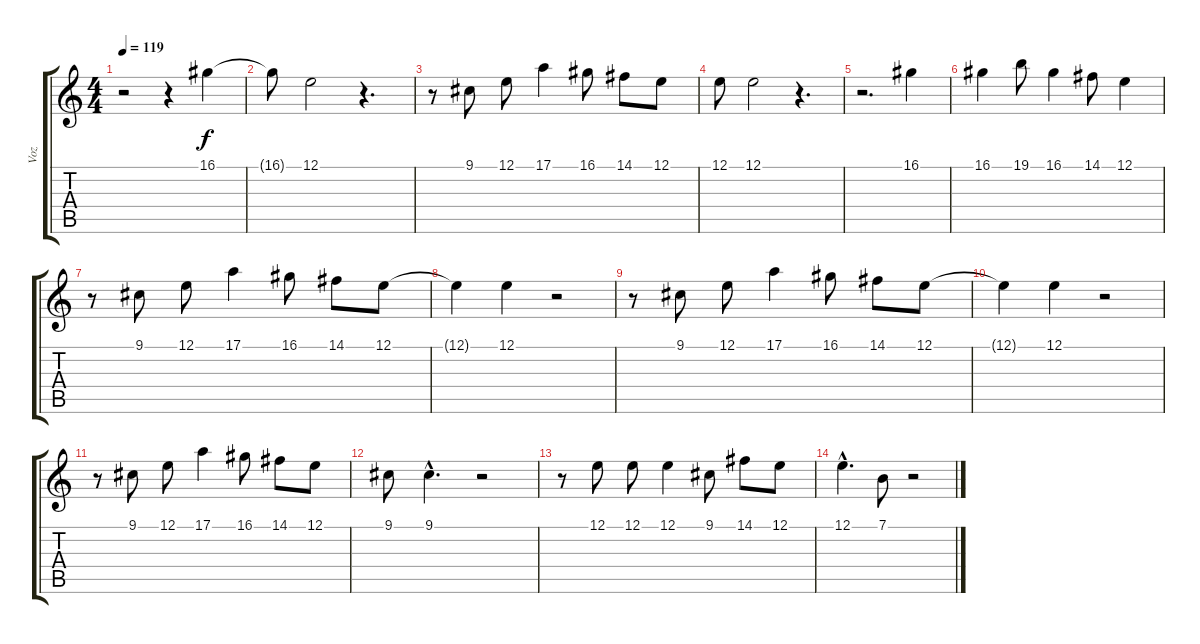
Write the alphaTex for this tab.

\track ("Voz" "Voz") {instrument flute}
\staff {score tabs}
\tuning (E4 B3 G3 D3 A2 E2) {hide}
\ts (4 4)
\tempo 119
\clef g2
\ks c
r.2{dy f} r.4 16.1.4 |
16.1{t}.8 12.1.2 r.4{d} |
r.8 9.1.8 12.1.8 17.1.4 16.1.8 14.1.8 12.1.8 |
12.1.8 12.1.2 r.4{d} |
r.2{d} 16.1.4 |
16.1.4 19.1.8 16.1.4 14.1.8 12.1.4 |
r.8 9.1.8 12.1.8 17.1.4 16.1.8 14.1.8 12.1.8 |
12.1{t}.4 12.1.4 r.2 |
r.8 9.1.8 12.1.8 17.1.4 16.1.8 14.1.8 12.1.8 |
12.1{t}.4 12.1.4 r.2 |
r.8 9.1.8 12.1.8 17.1.4 16.1.8 14.1.8 12.1.8 |
9.1.8 9.1{hac}.4{d} r.2 |
r.8 12.1.8 12.1.8 12.1.4 9.1.8 14.1.8 12.1.8 |
12.1{hac}.4{d} 7.1.8 r.2
